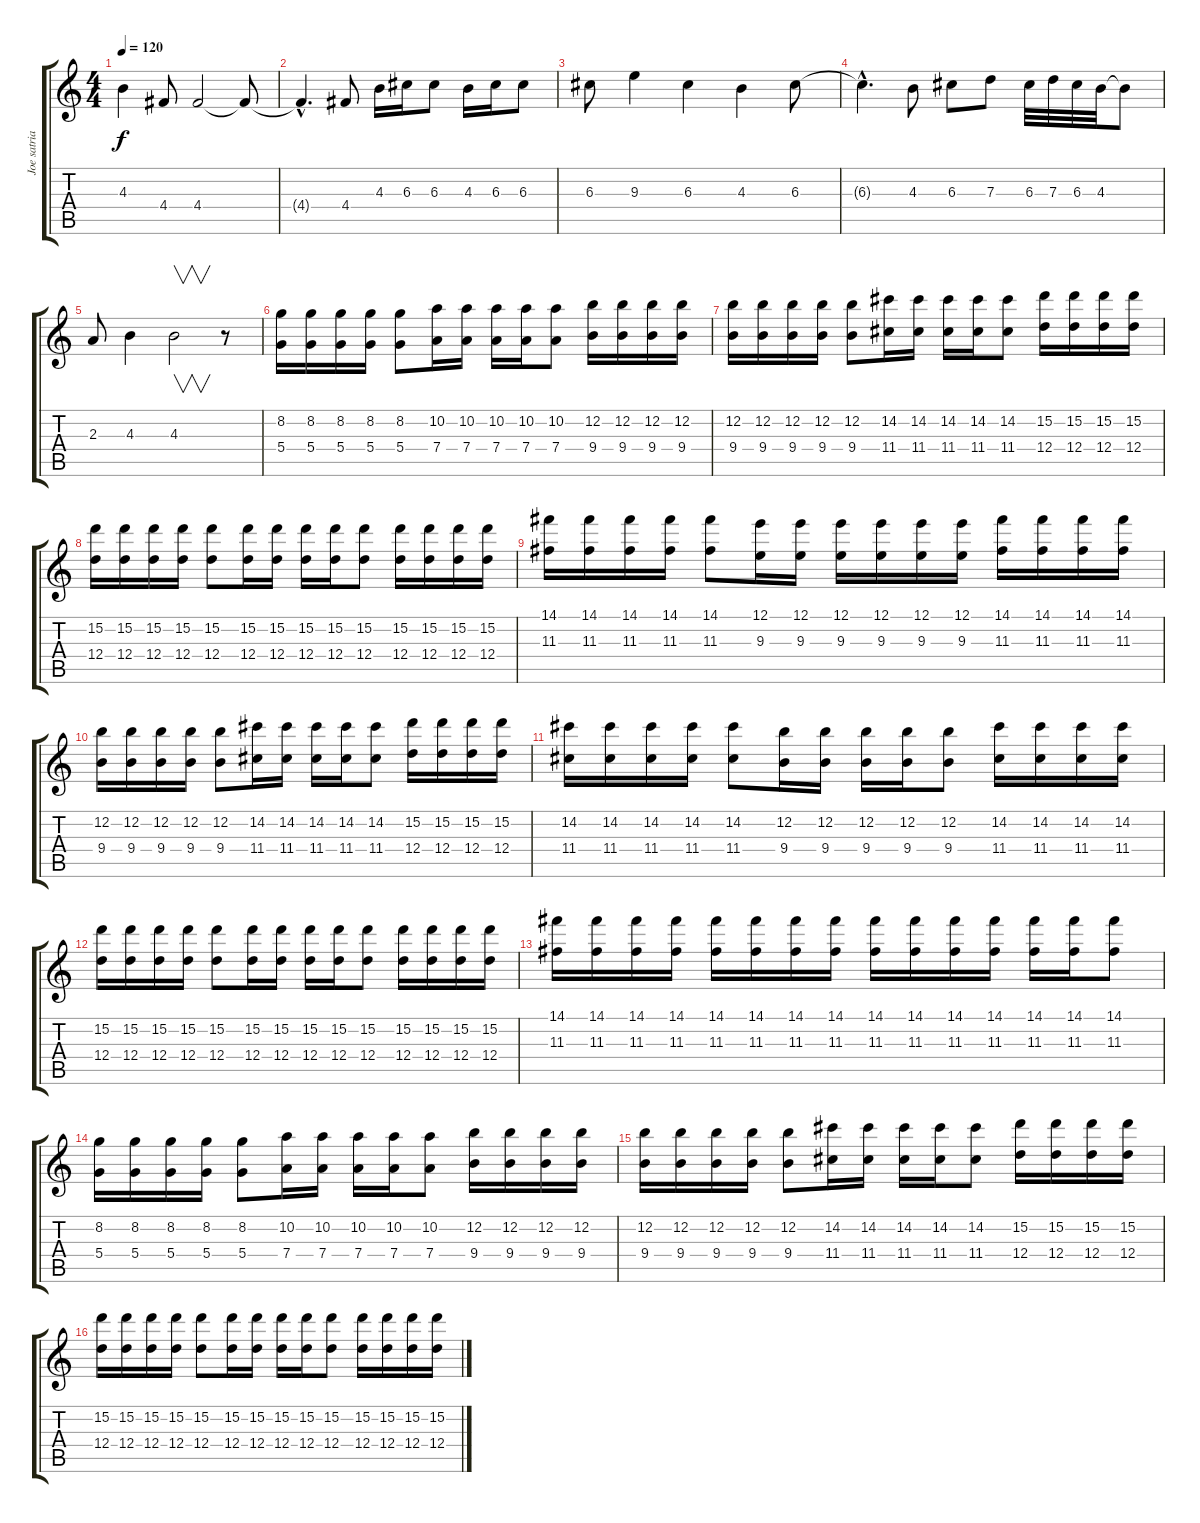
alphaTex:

\track ("Joe satriani lead" "Joe satria") {instrument distortionguitar}
\staff {score tabs}
\tuning (E4 B3 G3 D3 A2 E2) {hide}
\ts (4 4)
\tempo 120
\clef g2
\ks c
4.3.4{dy f} 4.4.8 4.4.2 4.4{t}.8 |
4.4{hac t}.4{d} 4.4.8 4.3.16 6.3.16 6.3.8 4.3.16 6.3.16 6.3.8 |
6.3.8 9.3.4 6.3.4 4.3.4 6.3.8 |
6.3{hac t}.4{d} 4.3.8 6.3.8 7.3.8 6.3.32 7.3.32 6.3.32 4.3.32 4.3{t}.8 |
2.3.8 4.3.4 4.3.2{v} r.8 |
(8.2 5.4).16 (8.2 5.4).16 (8.2 5.4).16 (8.2 5.4).16 (8.2 5.4).8 (10.2 7.4).16 (10.2 7.4).16 (10.2 7.4).16 (10.2 7.4).16 (10.2 7.4).8 (12.2 9.4).16 (12.2 9.4).16 (12.2 9.4).16 (12.2 9.4).16 |
(12.2 9.4).16 (12.2 9.4).16 (12.2 9.4).16 (12.2 9.4).16 (12.2 9.4).8 (14.2 11.4).16 (14.2 11.4).16 (14.2 11.4).16 (14.2 11.4).16 (14.2 11.4).8 (15.2 12.4).16 (15.2 12.4).16 (15.2 12.4).16 (15.2 12.4).16 |
(15.2 12.4).16 (15.2 12.4).16 (15.2 12.4).16 (15.2 12.4).16 (15.2 12.4).8 (15.2 12.4).16 (15.2 12.4).16 (15.2 12.4).16 (15.2 12.4).16 (15.2 12.4).8 (15.2 12.4).16 (15.2 12.4).16 (15.2 12.4).16 (15.2 12.4).16 |
(14.1 11.3).16 (14.1 11.3).16 (14.1 11.3).16 (14.1 11.3).16 (14.1 11.3).8 (12.1 9.3).16 (12.1 9.3).16 (12.1 9.3).16 (12.1 9.3).16 (12.1 9.3).16 (12.1 9.3).16 (14.1 11.3).16 (14.1 11.3).16 (14.1 11.3).16 (14.1 11.3).16 |
(12.2 9.4).16 (12.2 9.4).16 (12.2 9.4).16 (12.2 9.4).16 (12.2 9.4).8 (14.2 11.4).16 (14.2 11.4).16 (14.2 11.4).16 (14.2 11.4).16 (14.2 11.4).8 (15.2 12.4).16 (15.2 12.4).16 (15.2 12.4).16 (15.2 12.4).16 |
(14.2 11.4).16 (14.2 11.4).16 (14.2 11.4).16 (14.2 11.4).16 (14.2 11.4).8 (12.2 9.4).16 (12.2 9.4).16 (12.2 9.4).16 (12.2 9.4).16 (12.2 9.4).8 (14.2 11.4).16 (14.2 11.4).16 (14.2 11.4).16 (14.2 11.4).16 |
(15.2 12.4).16 (15.2 12.4).16 (15.2 12.4).16 (15.2 12.4).16 (15.2 12.4).8 (15.2 12.4).16 (15.2 12.4).16 (15.2 12.4).16 (15.2 12.4).16 (15.2 12.4).8 (15.2 12.4).16 (15.2 12.4).16 (15.2 12.4).16 (15.2 12.4).16 |
(14.1 11.3).16 (14.1 11.3).16 (14.1 11.3).16 (14.1 11.3).16 (14.1 11.3).16 (14.1 11.3).16 (14.1 11.3).16 (14.1 11.3).16 (14.1 11.3).16 (14.1 11.3).16 (14.1 11.3).16 (14.1 11.3).16 (14.1 11.3).16 (14.1 11.3).16 (14.1 11.3).8 |
(8.2 5.4).16 (8.2 5.4).16 (8.2 5.4).16 (8.2 5.4).16 (8.2 5.4).8 (10.2 7.4).16 (10.2 7.4).16 (10.2 7.4).16 (10.2 7.4).16 (10.2 7.4).8 (12.2 9.4).16 (12.2 9.4).16 (12.2 9.4).16 (12.2 9.4).16 |
(12.2 9.4).16 (12.2 9.4).16 (12.2 9.4).16 (12.2 9.4).16 (12.2 9.4).8 (14.2 11.4).16 (14.2 11.4).16 (14.2 11.4).16 (14.2 11.4).16 (14.2 11.4).8 (15.2 12.4).16 (15.2 12.4).16 (15.2 12.4).16 (15.2 12.4).16 |
(15.2 12.4).16 (15.2 12.4).16 (15.2 12.4).16 (15.2 12.4).16 (15.2 12.4).8 (15.2 12.4).16 (15.2 12.4).16 (15.2 12.4).16 (15.2 12.4).16 (15.2 12.4).8 (15.2 12.4).16 (15.2 12.4).16 (15.2 12.4).16 (15.2 12.4).16
